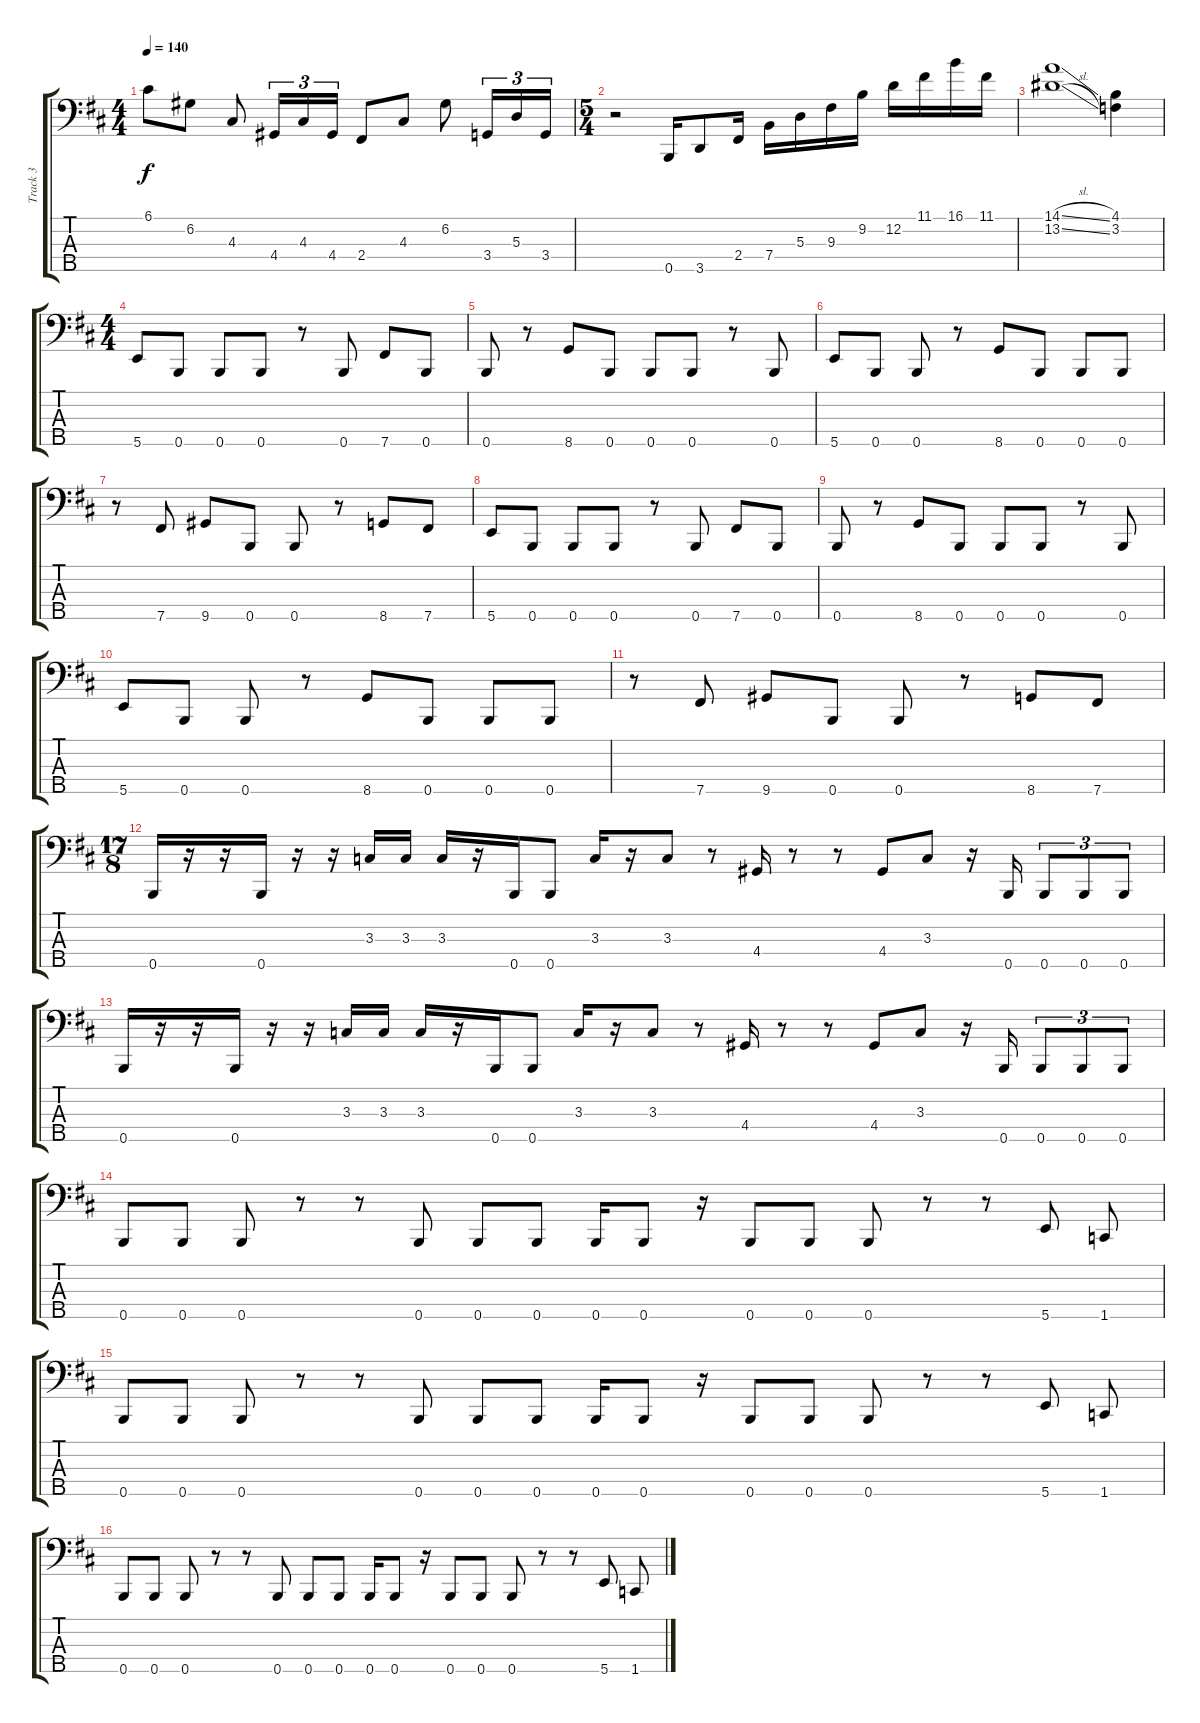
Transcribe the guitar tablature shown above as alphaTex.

\track ("Track 3" "Track 3") {instrument electricbassfinger}
\staff {score tabs}
\tuning (G2 D2 A1 E1 B0) {hide}
\ts (4 4)
\tempo 140
\clef f4
\ks bminor
6.1.8{dy f} 6.2.8 4.3.8 4.4.16{tu (3 2)} 4.3.16{tu (3 2)} 4.4.16{tu (3 2)} 2.4.8 4.3.8 6.2.8 3.4.16{tu (3 2)} 5.3.16{tu (3 2)} 3.4.16{tu (3 2)} |
\ts (5 4)
r.2 0.5.16 3.5.8 2.4.16 7.4.16 5.3.16 9.3.16 9.2.16 12.2.16 11.1.16 16.1.16 11.1.16 |
(14.1{sl} 13.2{sl}).1 (4.1 3.2).4 |
\ts (4 4)
5.5.8 0.5.8 0.5.8 0.5.8 r.8 0.5.8 7.5.8 0.5.8 |
0.5.8 r.8 8.5.8 0.5.8 0.5.8 0.5.8 r.8 0.5.8 |
5.5.8 0.5.8 0.5.8 r.8 8.5.8 0.5.8 0.5.8 0.5.8 |
r.8 7.5.8 9.5.8 0.5.8 0.5.8 r.8 8.5.8 7.5.8 |
5.5.8 0.5.8 0.5.8 0.5.8 r.8 0.5.8 7.5.8 0.5.8 |
0.5.8 r.8 8.5.8 0.5.8 0.5.8 0.5.8 r.8 0.5.8 |
5.5.8 0.5.8 0.5.8 r.8 8.5.8 0.5.8 0.5.8 0.5.8 |
r.8 7.5.8 9.5.8 0.5.8 0.5.8 r.8 8.5.8 7.5.8 |
\ts (17 8)
0.5.16 r.16 r.16 0.5.16 r.16 r.16 3.3.16 3.3.16 3.3.16 r.16 0.5.16 0.5.8 3.3.16 r.16 3.3.8 r.8 4.4.16 r.8 r.8 4.4.8 3.3.8 r.16 0.5.16 0.5.8{tu (3 2)} 0.5.8{tu (3 2)} 0.5.8{tu (3 2)} |
0.5.16 r.16 r.16 0.5.16 r.16 r.16 3.3.16 3.3.16 3.3.16 r.16 0.5.16 0.5.8 3.3.16 r.16 3.3.8 r.8 4.4.16 r.8 r.8 4.4.8 3.3.8 r.16 0.5.16 0.5.8{tu (3 2)} 0.5.8{tu (3 2)} 0.5.8{tu (3 2)} |
0.5.8 0.5.8 0.5.8 r.8 r.8 0.5.8 0.5.8 0.5.8 0.5.16 0.5.8 r.16 0.5.8 0.5.8 0.5.8 r.8 r.8 5.5.8 1.5.8 |
0.5.8 0.5.8 0.5.8 r.8 r.8 0.5.8 0.5.8 0.5.8 0.5.16 0.5.8 r.16 0.5.8 0.5.8 0.5.8 r.8 r.8 5.5.8 1.5.8 |
0.5.8 0.5.8 0.5.8 r.8 r.8 0.5.8 0.5.8 0.5.8 0.5.16 0.5.8 r.16 0.5.8 0.5.8 0.5.8 r.8 r.8 5.5.8 1.5.8
